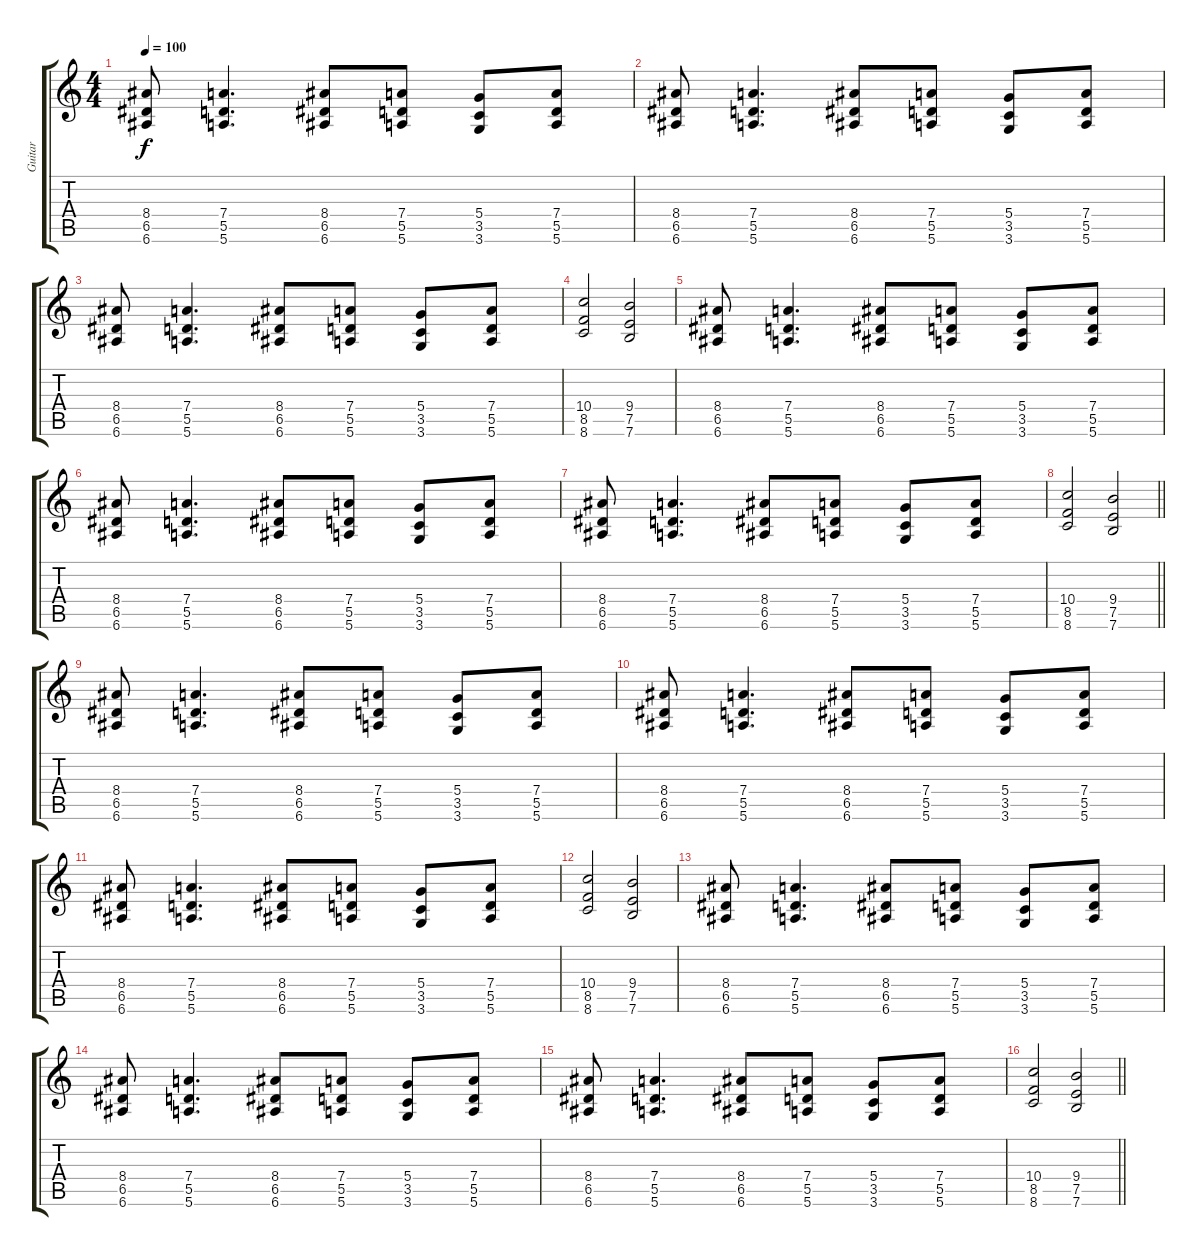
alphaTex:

\track ("Guitar" "Guitar") {instrument distortionguitar}
\staff {score tabs}
\tuning (E4 B3 G3 D3 A2 E2) {hide}
\ts (4 4)
\tempo 100
\clef g2
\ks c
(8.4 6.5 6.6).8{dy f} (7.4 5.5 5.6).4{d} (8.4 6.5 6.6).8 (7.4 5.5 5.6).8 (5.4 3.5 3.6).8 (7.4 5.5 5.6).8 |
(8.4 6.5 6.6).8 (7.4 5.5 5.6).4{d} (8.4 6.5 6.6).8 (7.4 5.5 5.6).8 (5.4 3.5 3.6).8 (7.4 5.5 5.6).8 |
(8.4 6.5 6.6).8 (7.4 5.5 5.6).4{d} (8.4 6.5 6.6).8 (7.4 5.5 5.6).8 (5.4 3.5 3.6).8 (7.4 5.5 5.6).8 |
(10.4 8.5 8.6).2 (9.4 7.5 7.6).2 |
(8.4 6.5 6.6).8 (7.4 5.5 5.6).4{d} (8.4 6.5 6.6).8 (7.4 5.5 5.6).8 (5.4 3.5 3.6).8 (7.4 5.5 5.6).8 |
(8.4 6.5 6.6).8 (7.4 5.5 5.6).4{d} (8.4 6.5 6.6).8 (7.4 5.5 5.6).8 (5.4 3.5 3.6).8 (7.4 5.5 5.6).8 |
(8.4 6.5 6.6).8 (7.4 5.5 5.6).4{d} (8.4 6.5 6.6).8 (7.4 5.5 5.6).8 (5.4 3.5 3.6).8 (7.4 5.5 5.6).8 |
\barLineRight lightlight
(10.4 8.5 8.6).2 (9.4 7.5 7.6).2 |
(8.4 6.5 6.6).8 (7.4 5.5 5.6).4{d} (8.4 6.5 6.6).8 (7.4 5.5 5.6).8 (5.4 3.5 3.6).8 (7.4 5.5 5.6).8 |
(8.4 6.5 6.6).8 (7.4 5.5 5.6).4{d} (8.4 6.5 6.6).8 (7.4 5.5 5.6).8 (5.4 3.5 3.6).8 (7.4 5.5 5.6).8 |
(8.4 6.5 6.6).8 (7.4 5.5 5.6).4{d} (8.4 6.5 6.6).8 (7.4 5.5 5.6).8 (5.4 3.5 3.6).8 (7.4 5.5 5.6).8 |
(10.4 8.5 8.6).2 (9.4 7.5 7.6).2 |
(8.4 6.5 6.6).8 (7.4 5.5 5.6).4{d} (8.4 6.5 6.6).8 (7.4 5.5 5.6).8 (5.4 3.5 3.6).8 (7.4 5.5 5.6).8 |
(8.4 6.5 6.6).8 (7.4 5.5 5.6).4{d} (8.4 6.5 6.6).8 (7.4 5.5 5.6).8 (5.4 3.5 3.6).8 (7.4 5.5 5.6).8 |
(8.4 6.5 6.6).8 (7.4 5.5 5.6).4{d} (8.4 6.5 6.6).8 (7.4 5.5 5.6).8 (5.4 3.5 3.6).8 (7.4 5.5 5.6).8 |
\barLineRight lightlight
(10.4 8.5 8.6).2 (9.4 7.5 7.6).2
